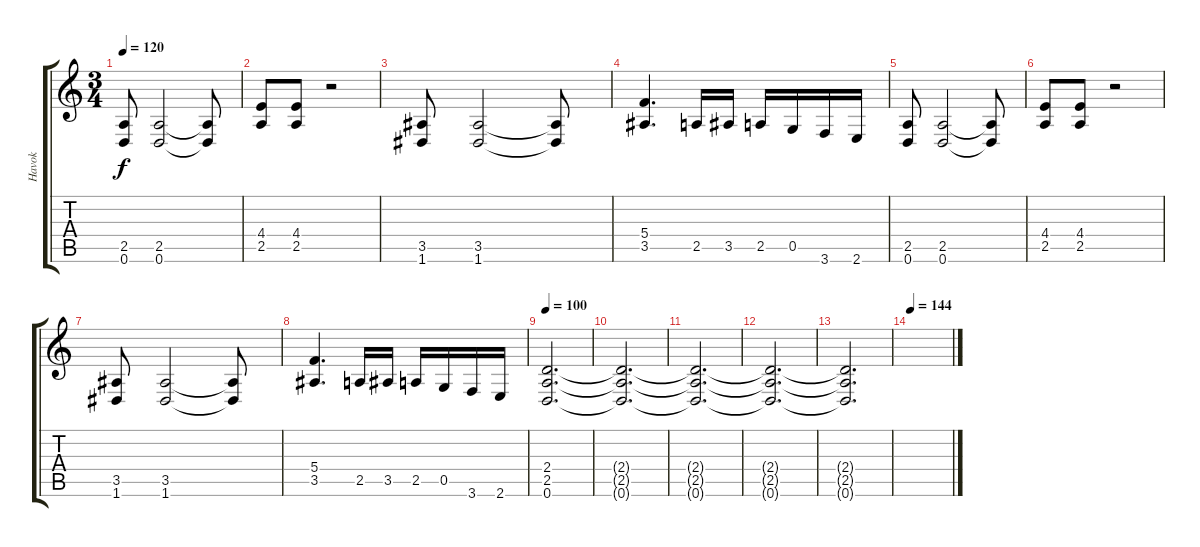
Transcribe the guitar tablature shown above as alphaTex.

\track ("Havok" "Havok") {instrument distortionguitar}
\staff {score tabs}
\tuning (D4 A3 F3 C3 G2 D2) {hide}
\ts (3 4)
\tempo 120
\clef g2
\ks c
(2.5 0.6).8{dy f} (2.5 0.6).2 (2.5{t} 0.6{t}).8 |
(4.4 2.5).8 (4.4 2.5).8 r.2 |
(3.5 1.6).8 (3.5 1.6).2 (3.5{t} 1.6{t}).8 |
(5.4 3.5).4{d} 2.5.16 3.5.16 2.5.16 0.5.16 3.6.16 2.6.16 |
(2.5 0.6).8 (2.5 0.6).2 (2.5{t} 0.6{t}).8 |
(4.4 2.5).8 (4.4 2.5).8 r.2 |
(3.5 1.6).8 (3.5 1.6).2 (3.5{t} 1.6{t}).8 |
(5.4 3.5).4{d} 2.5.16 3.5.16 2.5.16 0.5.16 3.6.16 2.6.16 |
\tempo 100
(2.4 2.5 0.6).2{d} |
(2.4{t} 2.5{t} 0.6{t}).2{d} |
(2.4{t} 2.5{t} 0.6{t}).2{d} |
(2.4{t} 2.5{t} 0.6{t}).2{d} |
(2.4{t} 2.5{t} 0.6{t}).2{d} |
\tempo 144
